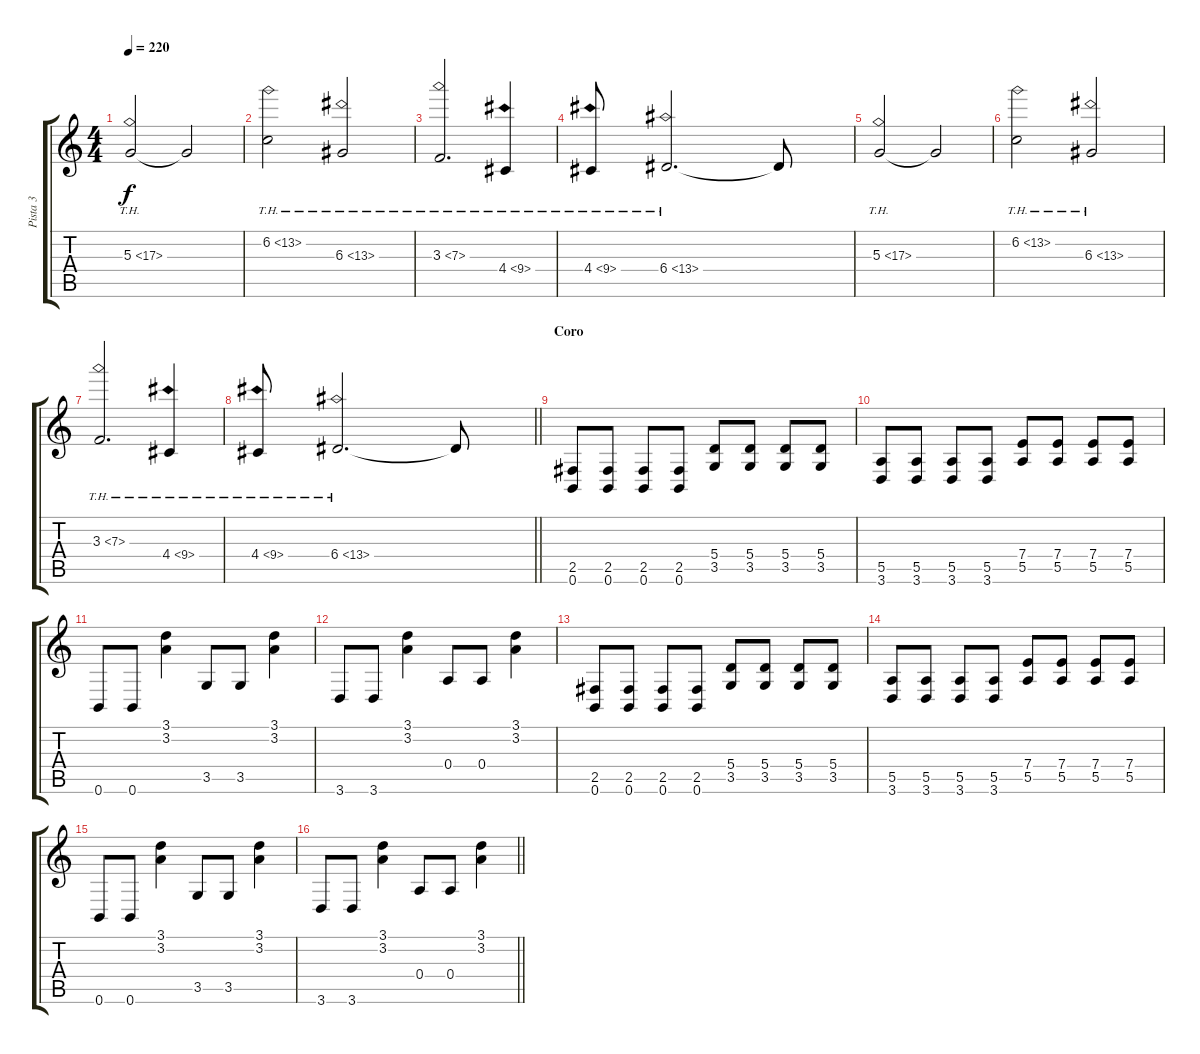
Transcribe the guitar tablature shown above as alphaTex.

\track ("Pista 3" "Pista 3") {instrument distortionguitar}
\staff {score tabs}
\tuning (B3 Gb3 D3 A2 E2 B1) {hide}
\ts (4 4)
\tempo 220
\clef g2
\ks c
5.3{th 12}.2{dy f} 5.3{t}.2 |
6.2{th 7}.2 6.3{th 7}.2 |
3.3{th 4}.2{d} 4.4{th 5}.4 |
4.4{th 5}.8 6.4{th 7}.2{d} 6.4{t}.8 |
5.3{th 12}.2 5.3{t}.2 |
6.2{th 7}.2 6.3{th 7}.2 |
3.3{th 4}.2{d} 4.4{th 5}.4 |
\barLineRight lightlight
4.4{th 5}.8 6.4{th 7}.2{d} 6.4{t}.8 |
\section ("" "Coro")
(2.5 0.6).8{instrument distortionguitar} (2.5 0.6).8 (2.5 0.6).8 (2.5 0.6).8 (5.4 3.5).8 (5.4 3.5).8 (5.4 3.5).8 (5.4 3.5).8 |
(5.5 3.6).8 (5.5 3.6).8 (5.5 3.6).8 (5.5 3.6).8 (7.4 5.5).8 (7.4 5.5).8 (7.4 5.5).8 (7.4 5.5).8 |
0.6.8 0.6.8 (3.1 3.2).4 3.5.8 3.5.8 (3.1 3.2).4 |
3.6.8 3.6.8 (3.1 3.2).4 0.4.8 0.4.8 (3.1 3.2).4 |
(2.5 0.6).8 (2.5 0.6).8 (2.5 0.6).8 (2.5 0.6).8 (5.4 3.5).8 (5.4 3.5).8 (5.4 3.5).8 (5.4 3.5).8 |
(5.5 3.6).8 (5.5 3.6).8 (5.5 3.6).8 (5.5 3.6).8 (7.4 5.5).8 (7.4 5.5).8 (7.4 5.5).8 (7.4 5.5).8 |
0.6.8 0.6.8 (3.1 3.2).4 3.5.8 3.5.8 (3.1 3.2).4 |
\barLineRight lightlight
3.6.8 3.6.8 (3.1 3.2).4 0.4.8 0.4.8 (3.1 3.2).4
